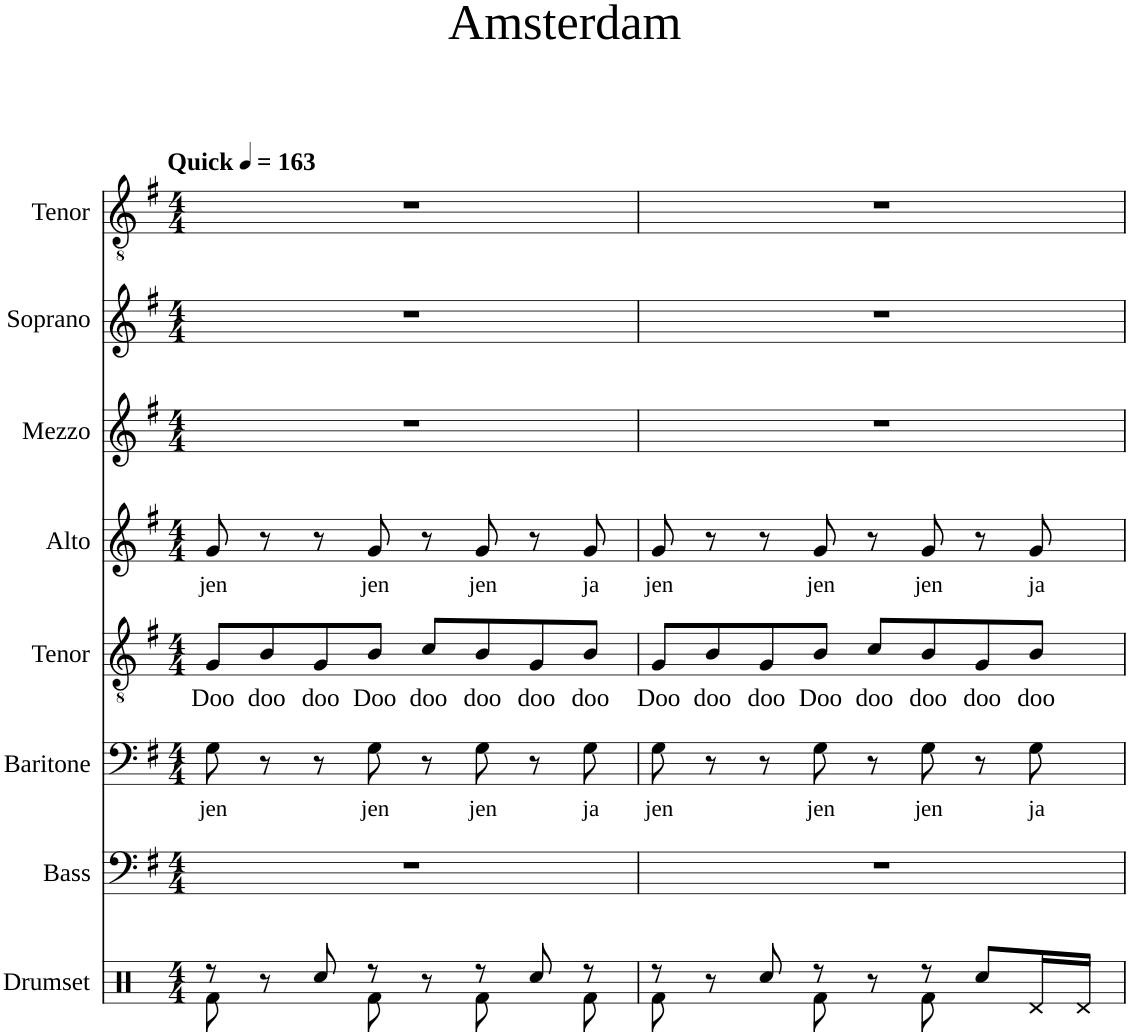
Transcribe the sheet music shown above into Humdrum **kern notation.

**kern	**kern	**kern	**text	**kern	**text	**kern	**text	**kern	**kern	**kern
*part8	*part7	*part6	*part6	*part5	*part5	*part4	*part4	*part3	*part2	*part1
*staff8	*staff7	*staff6	*staff6	*staff5	*staff5	*staff4	*staff4	*staff3	*staff2	*staff1
*I"Drumset	*I"Bass	*I"Baritone	*	*I"Tenor	*	*I"Alto	*	*I"Mezzo	*I"Soprano	*I"Tenor
*I'Drs.	*I'B.	*I'Bar.	*	*I'T.	*	*I'A.	*	*I'M.	*I'S.	*I'T.
*clefX	*clefF4	*clefF4	*	*clefGv2	*	*clefG2	*	*clefG2	*clefG2	*clefGv2
*k[]	*k[f#]	*k[f#]	*	*k[f#]	*	*k[f#]	*	*k[f#]	*k[f#]	*k[f#]
*M4/4	*M4/4	*M4/4	*	*M4/4	*	*M4/4	*	*M4/4	*M4/4	*M4/4
*MM163	*MM163	*MM163	*	*MM163	*	*MM163	*	*MM163	*MM163	*MM163
=1	=1	=1	=1	=1	=1	=1	=1	=1	=1	=1
*^	*	*	*	*	*	*	*	*	*	*
!	!	!	!	!	!	!	!	!	!	!	!LO:TX:a:B:t=Quick
!	!	!	!	!LO:LY:b	!	!LO:LY:b	!	!LO:LY:b	!	!	!
8r	8Rf\	1r	8G\	jen	8G/L	Doo	8g/	jen	1r	1r	1r
!	!	!	!	!	!	!LO:LY:b	!	!	!	!	!
8r	4ryy	.	8r	.	8B/	doo	8r	.	.	.	.
!	!	!	!	!	!	!LO:LY:b	!	!	!	!	!
8Rcc/	.	.	8r	.	8G/	doo	8r	.	.	.	.
!	!	!	!	!LO:LY:b	!	!LO:LY:b	!	!LO:LY:b	!	!	!
8r	8Rf\	.	8G\	jen	8B/J	Doo	8g/	jen	.	.	.
!	!	!	!	!	!	!LO:LY:b	!	!	!	!	!
8r	8ryy	.	8r	.	8c/L	doo	8r	.	.	.	.
!	!	!	!	!LO:LY:b	!	!LO:LY:b	!	!LO:LY:b	!	!	!
8r	8Rf\	.	8G\	jen	8B/	doo	8g/	jen	.	.	.
!	!	!	!	!	!	!LO:LY:b	!	!	!	!	!
8Rcc/	8ryy	.	8r	.	8G/	doo	8r	.	.	.	.
!	!	!	!	!LO:LY:b	!	!LO:LY:b	!	!LO:LY:b	!	!	!
8r	8Rf\	.	8G\	ja	8B/J	doo	8g/	ja	.	.	.
=2	=2	=2	=2	=2	=2	=2	=2	=2	=2	=2	=2
!	!	!	!	!LO:LY:b	!	!LO:LY:b	!	!LO:LY:b	!	!	!
8r	8Rf\	1r	8G\	jen	8G/L	Doo	8g/	jen	1r	1r	1r
!	!	!	!	!	!	!LO:LY:b	!	!	!	!	!
8r	4ryy	.	8r	.	8B/	doo	8r	.	.	.	.
!	!	!	!	!	!	!LO:LY:b	!	!	!	!	!
8Rcc/	.	.	8r	.	8G/	doo	8r	.	.	.	.
!	!	!	!	!LO:LY:b	!	!LO:LY:b	!	!LO:LY:b	!	!	!
8r	8Rf\	.	8G\	jen	8B/J	Doo	8g/	jen	.	.	.
!	!	!	!	!	!	!LO:LY:b	!	!	!	!	!
8r	8ryy	.	8r	.	8c/L	doo	8r	.	.	.	.
!	!	!	!	!LO:LY:b	!	!LO:LY:b	!	!LO:LY:b	!	!	!
8r	8Rf\	.	8G\	jen	8B/	doo	8g/	jen	.	.	.
!	!	!	!	!	!	!LO:LY:b	!	!	!	!	!
8Rcc/L	4ryy	.	8r	.	8G/	doo	8r	.	.	.	.
!	!	!	!	!LO:LY:b	!	!LO:LY:b	!	!LO:LY:b	!	!	!
16Rd/L	.	.	8G\	ja	8B/J	doo	8g/	ja	.	.	.
16Rd/JJ	.	.	.	.	.	.	.	.	.	.	.
*v	*v	*	*	*	*	*	*	*	*	*	*
=	=	=	=	=	=	=	=	=	=	=
*-	*-	*-	*-	*-	*-	*-	*-	*-	*-	*-
